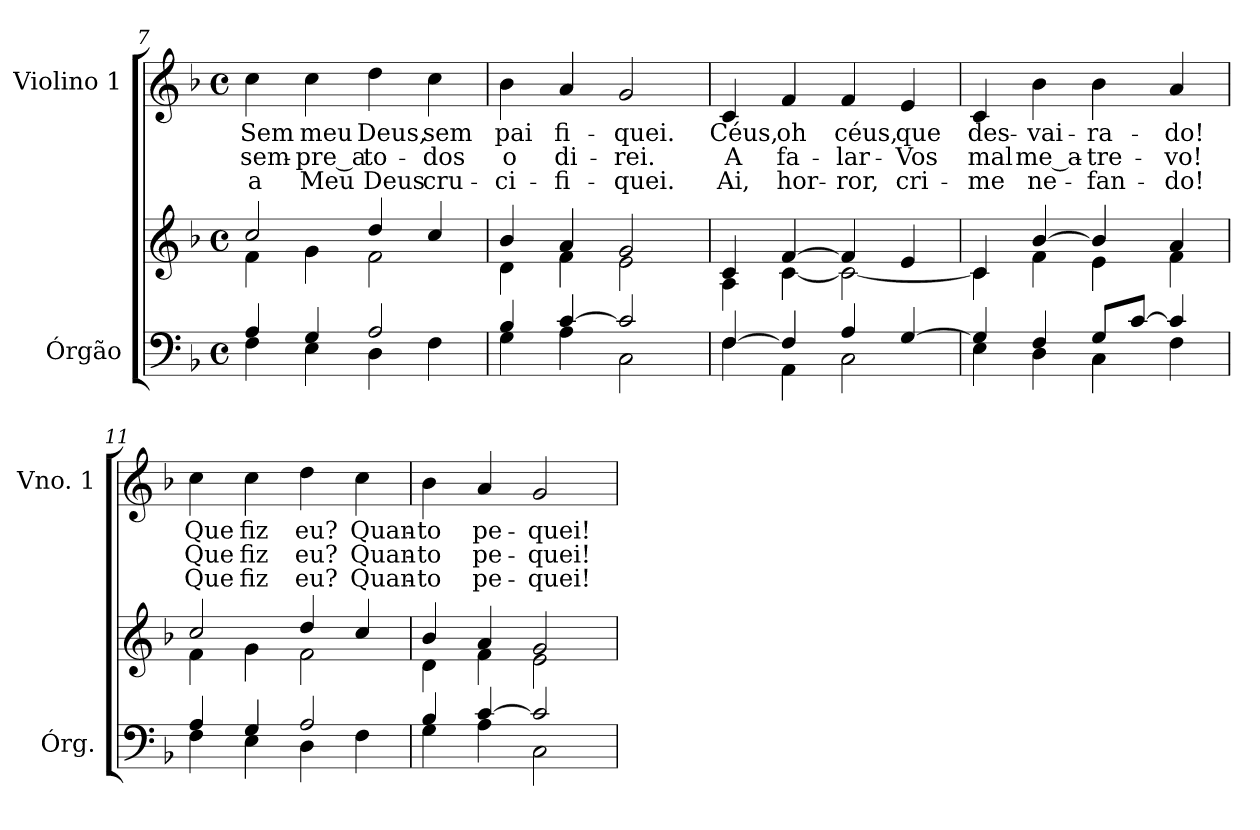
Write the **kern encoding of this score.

**kern	**kern	**kern	**text	**text	**text
*part2	*part2	*part1	*part1	*part1	*part1
*staff3	*staff2	*staff1	*staff1	*staff1	*staff1
*I"Órgão	*	*I"Violino 1	*	*	*
*I'Órg.	*	*I'Vno. 1	*	*	*
*clefF4	*clefG2	*clefG2	*	*	*
*k[b-]	*k[b-]	*k[b-]	*	*	*
*F:	*F:	*F:	*	*	*
*M4/4	*M4/4	*M4/4	*	*	*
*met(c)	*met(c)	*met(c)	*	*	*
=7	=7	=7	=7	=7	=7
*^	*^	*	*	*	*
!	!	!	!	!	!LO:LY:b:color=#000000	!LO:LY:b:color=#000000	!LO:LY:b:color=#000000
4Ai/	4Fi\	2cci/	4fi\	4cci\	Sem	sem-	a
!	!	!	!	!	!LO:LY:b:color=#000000	!LO:LY:b:color=#000000	!LO:LY:b:color=#000000
4Gi/	4Ei\	.	4gi\	4cci\	meu	-pre_a	Meu
!	!	!	!	!	!LO:LY:b:color=#000000	!LO:LY:b:color=#000000	!LO:LY:b:color=#000000
2Ai/	4Di\	4ddi/	2fi\	4ddi\	Deus,	to-	Deus
!	!	!	!	!	!LO:LY:b:color=#000000	!LO:LY:b:color=#000000	!LO:LY:b:color=#000000
.	4Fi\	4cci/	.	4cci\	sem	-dos	cru-
=8	=8	=8	=8	=8	=8	=8	=8
!	!	!	!	!	!LO:LY:b:color=#000000	!LO:LY:b:color=#000000	!LO:LY:b:color=#000000
4B-i/	4Gi\	4b-i/	4di\	4b-i\	pai	o	-ci-
!	!	!	!	!	!LO:LY:b:color=#000000	!LO:LY:b:color=#000000	!LO:LY:b:color=#000000
[>4ci/	4Ai\	4ai/	4fi\	4ai/	fi-	di-	-fi-
!	!	!	!	!	!LO:LY:b:color=#000000	!LO:LY:b:color=#000000	!LO:LY:b:color=#000000
2ci/]	2Ci\	2gi/	2ei\	2gi/	-quei.	-rei.	-quei.
!!LO:LB:g=z
=9	=9	=9	=9	=9	=9	=9	=9
!	!	!	!	!	!LO:LY:b:color=#000000	!LO:LY:b:color=#000000	!LO:LY:b:color=#000000
[>4Fi/	4Fi\	4ci/	4Ai\	4ci/	Céus,	A	Ai,
!	!	!	!	!	!LO:LY:b:color=#000000	!LO:LY:b:color=#000000	!LO:LY:b:color=#000000
4Fi/]	4AAi\	[>4fi/	[<4ci\	4fi/	oh	fa-	hor-
!	!	!	!	!	!LO:LY:b:color=#000000	!LO:LY:b:color=#000000	!LO:LY:b:color=#000000
4Ai/	2Ci\	4fi/]	2ci\_<	4fi/	céus,	-lar-	-ror,
!	!	!	!	!	!LO:LY:b:color=#000000	!LO:LY:b:color=#000000	!LO:LY:b:color=#000000
[>4Gi/	.	4ei/	.	4ei/	que	-Vos	cri-
=10	=10	=10	=10	=10	=10	=10	=10
!	!	!	!	!	!LO:LY:b:color=#000000	!LO:LY:b:color=#000000	!LO:LY:b:color=#000000
4Gi/]	4Ei\	4ci/]	4ci\	4ci/	des-	mal	-me
!	!	!	!	!	!LO:LY:b:color=#000000	!LO:LY:b:color=#000000	!LO:LY:b:color=#000000
4Fi/	4Di\	[>4b-i/	4fi\	4b-i\	-vai-	me_a-	ne-
!	!	!	!	!	!LO:LY:b:color=#000000	!LO:LY:b:color=#000000	!LO:LY:b:color=#000000
8Gi/L	4Ci\	4b-i/]	4ei\	4b-i\	-ra-	-tre-	-fan-
[>8ci/J	.	.	.	.	.	.	.
!	!	!	!	!	!LO:LY:b:color=#000000	!LO:LY:b:color=#000000	!LO:LY:b:color=#000000
4ci/]	4Fi\	4ai/	4fi\	4ai/	-do!	-vo!	-do!
=11	=11	=11	=11	=11	=11	=11	=11
!	!	!	!	!	!LO:LY:b:color=#000000	!LO:LY:b:color=#000000	!LO:LY:b:color=#000000
4Ai/	4Fi\	2cci/	4fi\	4cci\	Que	Que	Que
!	!	!	!	!	!LO:LY:b:color=#000000	!LO:LY:b:color=#000000	!LO:LY:b:color=#000000
4Gi/	4Ei\	.	4gi\	4cci\	fiz	fiz	fiz
!	!	!	!	!	!LO:LY:b:color=#000000	!LO:LY:b:color=#000000	!LO:LY:b:color=#000000
2Ai/	4Di\	4ddi/	2fi\	4ddi\	eu?	eu?	eu?
!	!	!	!	!	!LO:LY:b:color=#000000	!LO:LY:b:color=#000000	!LO:LY:b:color=#000000
.	4Fi\	4cci/	.	4cci\	Quan-	Quan-	Quan-
=12	=12	=12	=12	=12	=12	=12	=12
!	!	!	!	!	!LO:LY:b:color=#000000	!LO:LY:b:color=#000000	!LO:LY:b:color=#000000
4B-i/	4Gi\	4b-i/	4di\	4b-i\	-to	-to	-to
!	!	!	!	!	!LO:LY:b:color=#000000	!LO:LY:b:color=#000000	!LO:LY:b:color=#000000
[>4ci/	4Ai\	4ai/	4fi\	4ai/	pe-	pe-	pe-
!	!	!	!	!	!LO:LY:b:color=#000000	!LO:LY:b:color=#000000	!LO:LY:b:color=#000000
2ci/]	2Ci\	2gi/	2ei\	2gi/	-quei!	-quei!	-quei!
*v	*v	*	*	*	*	*	*
*	*v	*v	*	*	*	*
=	=	=	=	=	=
*-	*-	*-	*-	*-	*-
